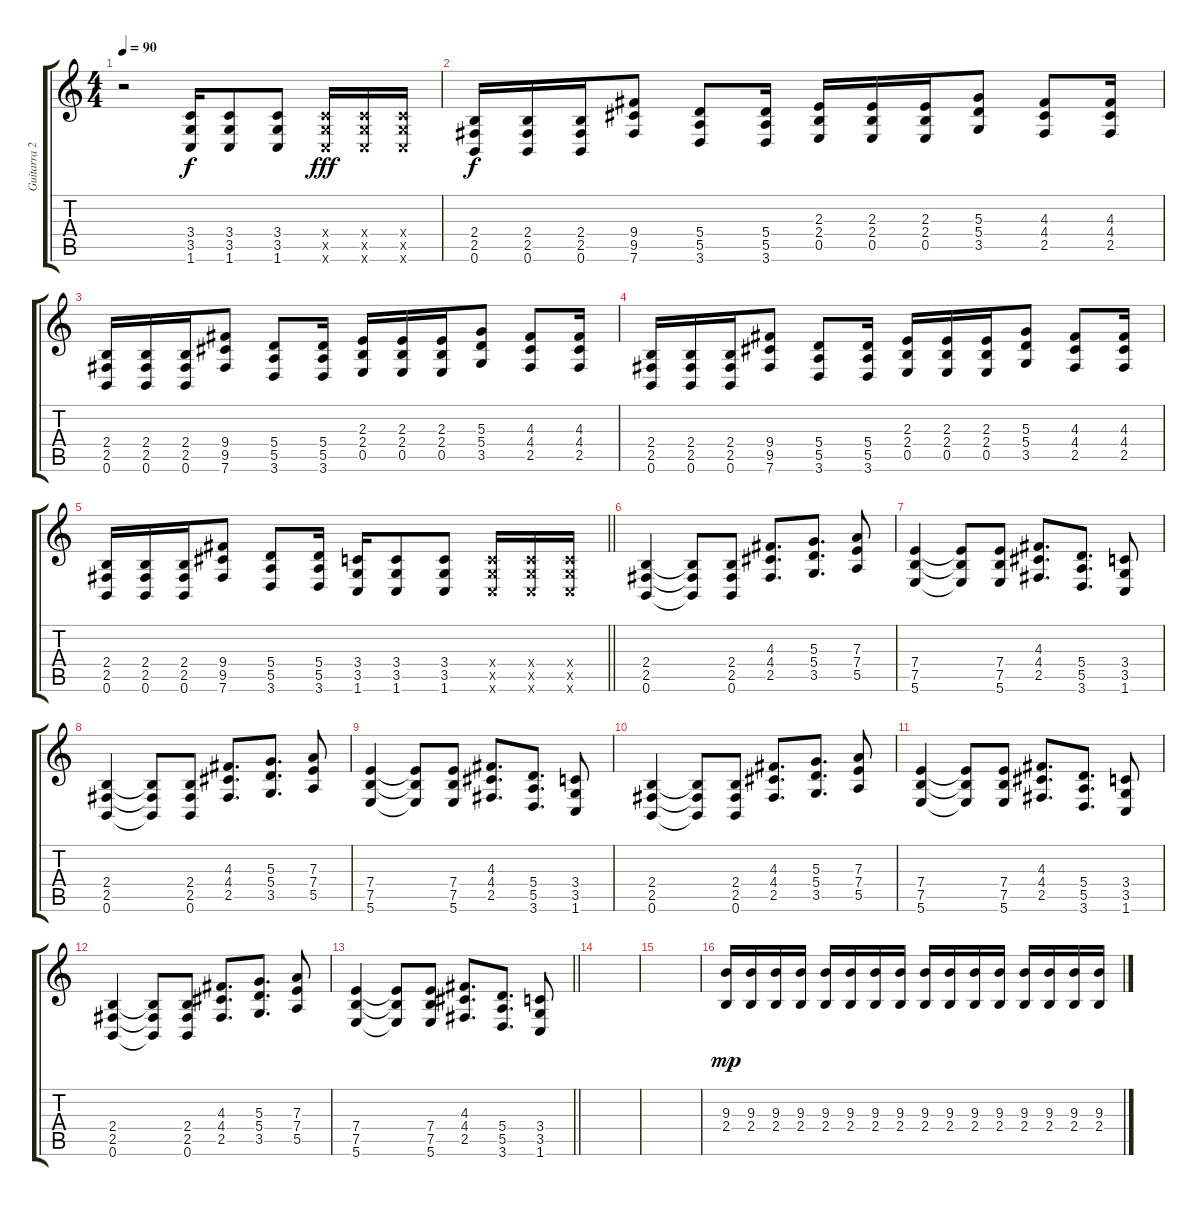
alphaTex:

\track ("Guitarra 2" "Guitarra 2") {instrument distortionguitar}
\staff {score tabs}
\tuning (B3 Gb3 D3 A2 E2 B1) {hide}
\ts (4 4)
\tempo 90
\clef g2
\ks c
r.2{dy f} (3.4 3.5 1.6).16 (3.4 3.5 1.6).8 (3.4 3.5 1.6).8 (3.4{x} 3.5{x} 1.6{x}).16{dy fff} (3.4{x} 3.5{x} 1.6{x}).16 (3.4{x} 3.5{x} 1.6{x}).16 |
(2.4 2.5 0.6).16{dy f} (2.4 2.5 0.6).16 (2.4 2.5 0.6).16 (9.4 9.5 7.6).8 (5.4 5.5 3.6).8 (5.4 5.5 3.6).16 (2.3 2.4 0.5).16 (2.3 2.4 0.5).16 (2.3 2.4 0.5).16 (5.3 5.4 3.5).8 (4.3 4.4 2.5).8 (4.3 4.4 2.5).16 |
(2.4 2.5 0.6).16 (2.4 2.5 0.6).16 (2.4 2.5 0.6).16 (9.4 9.5 7.6).8 (5.4 5.5 3.6).8 (5.4 5.5 3.6).16 (2.3 2.4 0.5).16 (2.3 2.4 0.5).16 (2.3 2.4 0.5).16 (5.3 5.4 3.5).8 (4.3 4.4 2.5).8 (4.3 4.4 2.5).16 |
(2.4 2.5 0.6).16 (2.4 2.5 0.6).16 (2.4 2.5 0.6).16 (9.4 9.5 7.6).8 (5.4 5.5 3.6).8 (5.4 5.5 3.6).16 (2.3 2.4 0.5).16 (2.3 2.4 0.5).16 (2.3 2.4 0.5).16 (5.3 5.4 3.5).8 (4.3 4.4 2.5).8 (4.3 4.4 2.5).16 |
\barLineRight lightlight
(2.4 2.5 0.6).16 (2.4 2.5 0.6).16 (2.4 2.5 0.6).16 (9.4 9.5 7.6).8 (5.4 5.5 3.6).8 (5.4 5.5 3.6).16 (3.4 3.5 1.6).16 (3.4 3.5 1.6).8 (3.4 3.5 1.6).8 (3.4{x} 3.5{x} 1.6{x}).16 (3.4{x} 3.5{x} 1.6{x}).16 (3.4{x} 3.5{x} 1.6{x}).16 |
(2.4 2.5 0.6).4 (2.4{t} 2.5{t} 0.6{t}).8 (2.4 2.5 0.6).8 (4.3 4.4 2.5).8{d} (5.3 5.4 3.5).8{d} (7.3 7.4 5.5).8 |
(7.4 7.5 5.6).4 (7.4{t} 7.5{t} 5.6{t}).8 (7.4 7.5 5.6).8 (4.3 4.4 2.5).8{d} (5.4 5.5 3.6).8{d} (3.4 3.5 1.6).8 |
(2.4 2.5 0.6).4 (2.4{t} 2.5{t} 0.6{t}).8 (2.4 2.5 0.6).8 (4.3 4.4 2.5).8{d} (5.3 5.4 3.5).8{d} (7.3 7.4 5.5).8 |
(7.4 7.5 5.6).4 (7.4{t} 7.5{t} 5.6{t}).8 (7.4 7.5 5.6).8 (4.3 4.4 2.5).8{d} (5.4 5.5 3.6).8{d} (3.4 3.5 1.6).8 |
(2.4 2.5 0.6).4 (2.4{t} 2.5{t} 0.6{t}).8 (2.4 2.5 0.6).8 (4.3 4.4 2.5).8{d} (5.3 5.4 3.5).8{d} (7.3 7.4 5.5).8 |
(7.4 7.5 5.6).4 (7.4{t} 7.5{t} 5.6{t}).8 (7.4 7.5 5.6).8 (4.3 4.4 2.5).8{d} (5.4 5.5 3.6).8{d} (3.4 3.5 1.6).8 |
(2.4 2.5 0.6).4 (2.4{t} 2.5{t} 0.6{t}).8 (2.4 2.5 0.6).8 (4.3 4.4 2.5).8{d} (5.3 5.4 3.5).8{d} (7.3 7.4 5.5).8 |
\barLineRight lightlight
(7.4 7.5 5.6).4 (7.4{t} 7.5{t} 5.6{t}).8 (7.4 7.5 5.6).8 (4.3 4.4 2.5).8{d} (5.4 5.5 3.6).8{d} (3.4 3.5 1.6).8 |
|
|
(9.3 2.4).16{dy mp} (9.3 2.4).16 (9.3 2.4).16 (9.3 2.4).16 (9.3 2.4).16 (9.3 2.4).16 (9.3 2.4).16 (9.3 2.4).16 (9.3 2.4).16 (9.3 2.4).16 (9.3 2.4).16 (9.3 2.4).16 (9.3 2.4).16 (9.3 2.4).16 (9.3 2.4).16 (9.3 2.4).16
